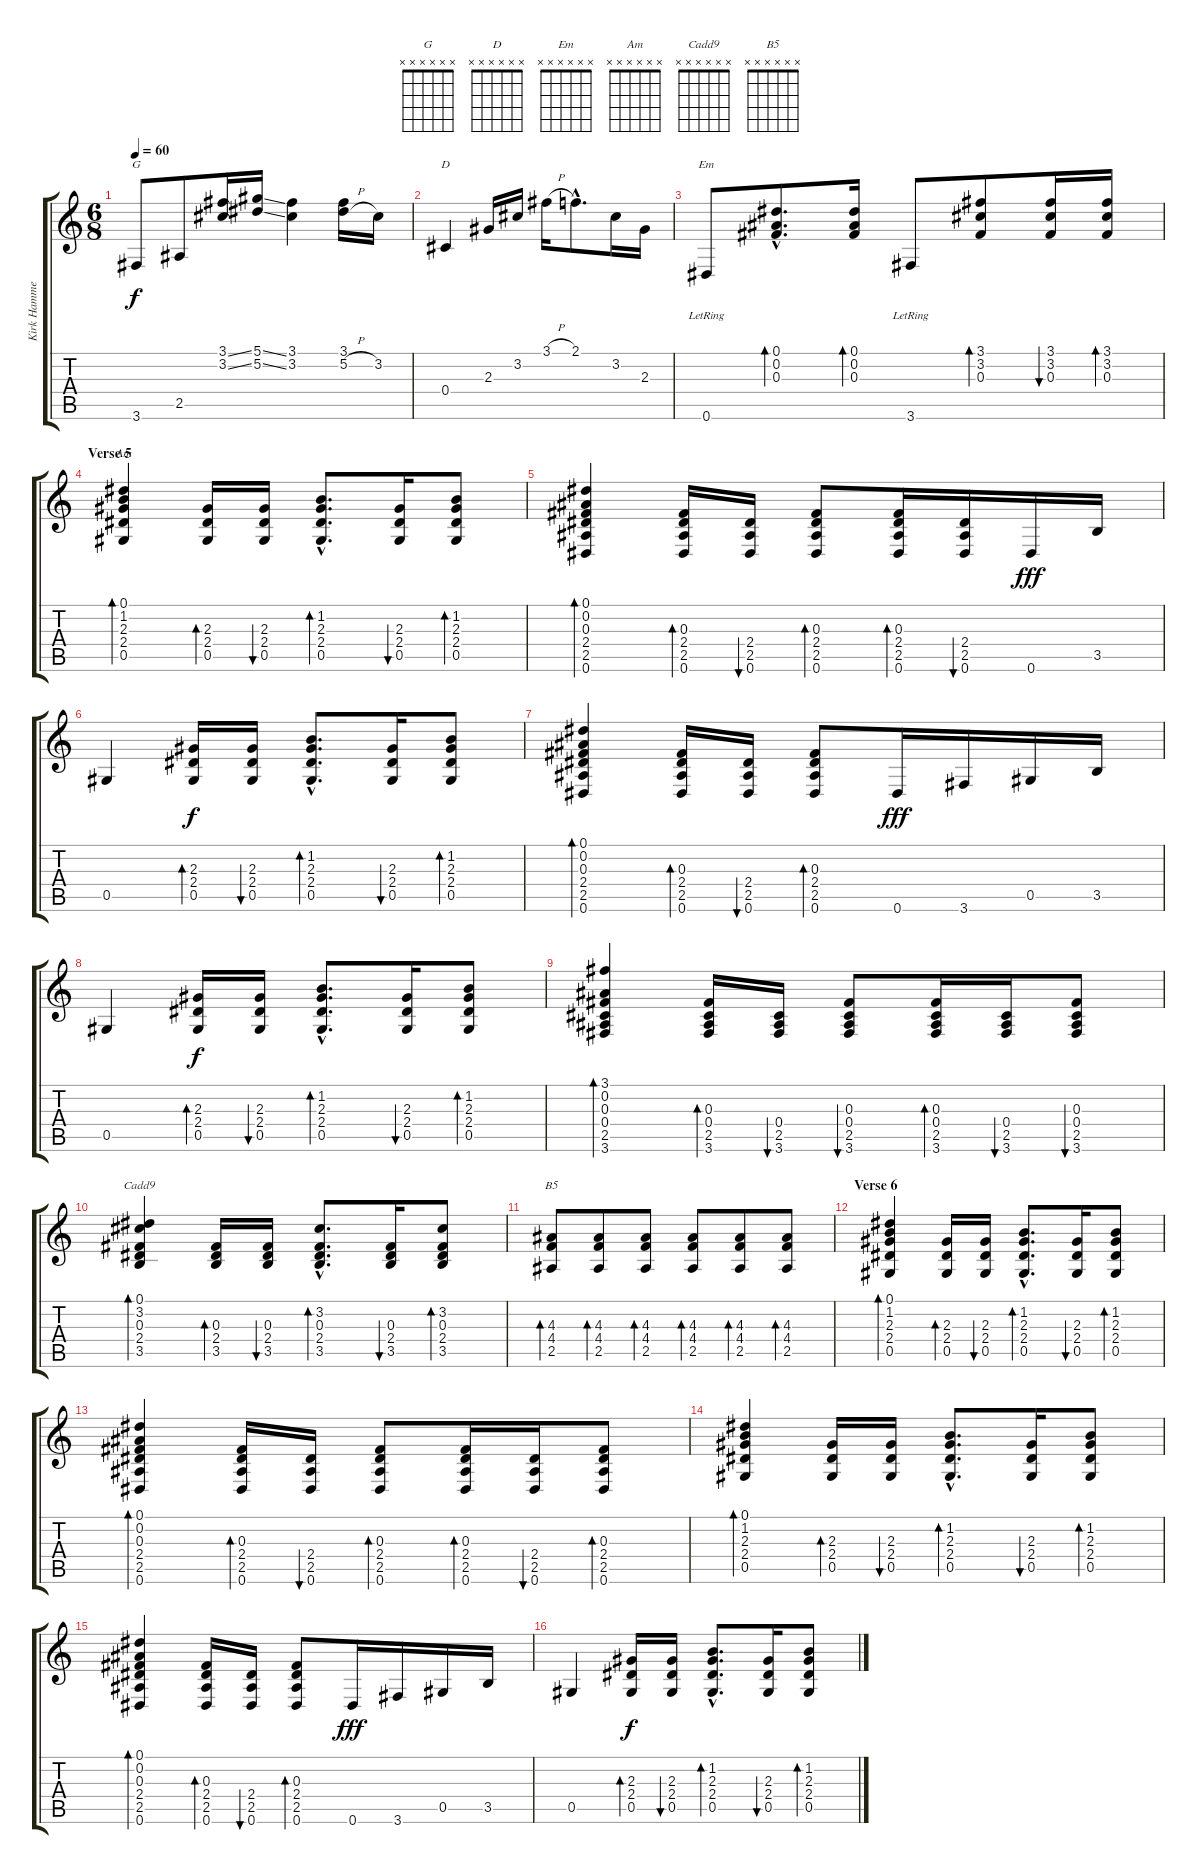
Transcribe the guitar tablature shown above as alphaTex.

\track ("Kirk Hammett" "Kirk Hamme") {instrument electricguitarclean}
\staff {score tabs}
\tuning (Eb4 Bb3 Gb3 Db3 Ab2 Eb2) {hide}
\chord ("G" x x x x x x)
\chord ("D" x x x x x x)
\chord ("Em" x x x x x x)
\chord ("Am" x x x x x x)
\chord ("Cadd9" x x x x x x)
\chord ("B5" x x x x x x)
\ts (6 8)
\tempo 60
\clef g2
\ks c
3.6.8{ch "G" dy f} 2.5.8 (3.1{ss} 3.2{ss}).16 (5.1{ss} 5.2{ss}).16 (3.1 3.2).4 (3.1 5.2{h}).16 3.2.16 |
0.4.4{ch "D"} 2.3.16 3.2.16 3.1{h}.16 2.1{hac}.8{d} 3.2.16 2.3.16 |
0.6{lr}.8{ch "Em"} (0.1{hac} 0.2{hac} 0.3{hac}).8{d bd 60} (0.1 0.2 0.3).16{bd 60} 3.6{lr}.8 (3.1 3.2 0.3).8{bd 60} (3.1 3.2 0.3).16{bu 60} (3.1 3.2 0.3).16{bd 60} |
\section ("" "Verse 5")
(0.1 1.2 2.3 2.4 0.5).4{bd 60 ch "Am"} (2.3 2.4 0.5).16{bd 60} (2.3 2.4 0.5).16{bu 60} (1.2{hac} 2.3{hac} 2.4{hac} 0.5{hac}).8{d bd 60} (2.3 2.4 0.5).16{bu 60} (1.2 2.3 2.4 0.5).8{bd 60} |
(0.1 0.2 0.3 2.4 2.5 0.6).4{bd 60} (0.3 2.4 2.5 0.6).16{bd 60} (2.4 2.5 0.6).16{bu 60} (0.3 2.4 2.5 0.6).8{bd 60} (0.3 2.4 2.5 0.6).16{bd 60} (2.4 2.5 0.6).16{bu 60} 0.6.16{dy fff} 3.5.16 |
0.5.4 (2.3 2.4 0.5).16{bd 60 dy f} (2.3 2.4 0.5).16{bu 60} (1.2{hac} 2.3{hac} 2.4{hac} 0.5{hac}).8{d bd 60} (2.3 2.4 0.5).16{bu 60} (1.2 2.3 2.4 0.5).8{bd 60} |
(0.1 0.2 0.3 2.4 2.5 0.6).4{bd 60} (0.3 2.4 2.5 0.6).16{bd 60} (2.4 2.5 0.6).16{bu 60} (0.3 2.4 2.5 0.6).8{bd 60} 0.6.16{dy fff} 3.6.16 0.5.16 3.5.16 |
0.5.4 (2.3 2.4 0.5).16{bd 60 dy f} (2.3 2.4 0.5).16{bu 60} (1.2{hac} 2.3{hac} 2.4{hac} 0.5{hac}).8{d bd 60} (2.3 2.4 0.5).16{bu 60} (1.2 2.3 2.4 0.5).8{bd 60} |
(3.1 0.2 0.3 0.4 2.5 3.6).4{bd 60} (0.3 0.4 2.5 3.6).16{bd 60} (0.4 2.5 3.6).16{bu 60} (0.3 0.4 2.5 3.6).8{bu 60} (0.3 0.4 2.5 3.6).16{bd 60} (0.4 2.5 3.6).16{bu 60} (0.3 0.4 2.5 3.6).8{bu 60} |
(0.1 3.2 0.3 2.4 3.5).4{bd 60 ch "Cadd9"} (0.3 2.4 3.5).16{bd 60} (0.3 2.4 3.5).16{bu 60} (3.2{hac} 0.3{hac} 2.4{hac} 3.5{hac}).8{d bd 60} (0.3 2.4 3.5).16{bu 60} (3.2 0.3 2.4 3.5).8{bd 60} |
(4.3 4.4 2.5).8{bd 60 ch "B5"} (4.3 4.4 2.5).8{bd 60} (4.3 4.4 2.5).8{bd 60} (4.3 4.4 2.5).8{bd 60} (4.3 4.4 2.5).8{bd 60} (4.3 4.4 2.5).8{bd 60} |
\section ("" "Verse 6")
(0.1 1.2 2.3 2.4 0.5).4{bd 60} (2.3 2.4 0.5).16{bd 60} (2.3 2.4 0.5).16{bu 60} (1.2{hac} 2.3{hac} 2.4{hac} 0.5{hac}).8{d bd 60} (2.3 2.4 0.5).16{bu 60} (1.2 2.3 2.4 0.5).8{bd 60} |
(0.1 0.2 0.3 2.4 2.5 0.6).4{bd 60} (0.3 2.4 2.5 0.6).16{bd 60} (2.4 2.5 0.6).16{bu 60} (0.3 2.4 2.5 0.6).8{bd 60} (0.3 2.4 2.5 0.6).16{bd 60} (2.4 2.5 0.6).16{bu 60} (0.3 2.4 2.5 0.6).8{bd 60} |
(0.1 1.2 2.3 2.4 0.5).4{bd 60} (2.3 2.4 0.5).16{bd 60} (2.3 2.4 0.5).16{bu 60} (1.2{hac} 2.3{hac} 2.4{hac} 0.5{hac}).8{d bd 60} (2.3 2.4 0.5).16{bu 60} (1.2 2.3 2.4 0.5).8{bd 60} |
(0.1 0.2 0.3 2.4 2.5 0.6).4{bd 60} (0.3 2.4 2.5 0.6).16{bd 60} (2.4 2.5 0.6).16{bu 60} (0.3 2.4 2.5 0.6).8{bd 60} 0.6.16{dy fff} 3.6.16 0.5.16 3.5.16 |
0.5.4 (2.3 2.4 0.5).16{bd 60 dy f} (2.3 2.4 0.5).16{bu 60} (1.2{hac} 2.3{hac} 2.4{hac} 0.5{hac}).8{d bd 60} (2.3 2.4 0.5).16{bu 60} (1.2 2.3 2.4 0.5).8{bd 60}
